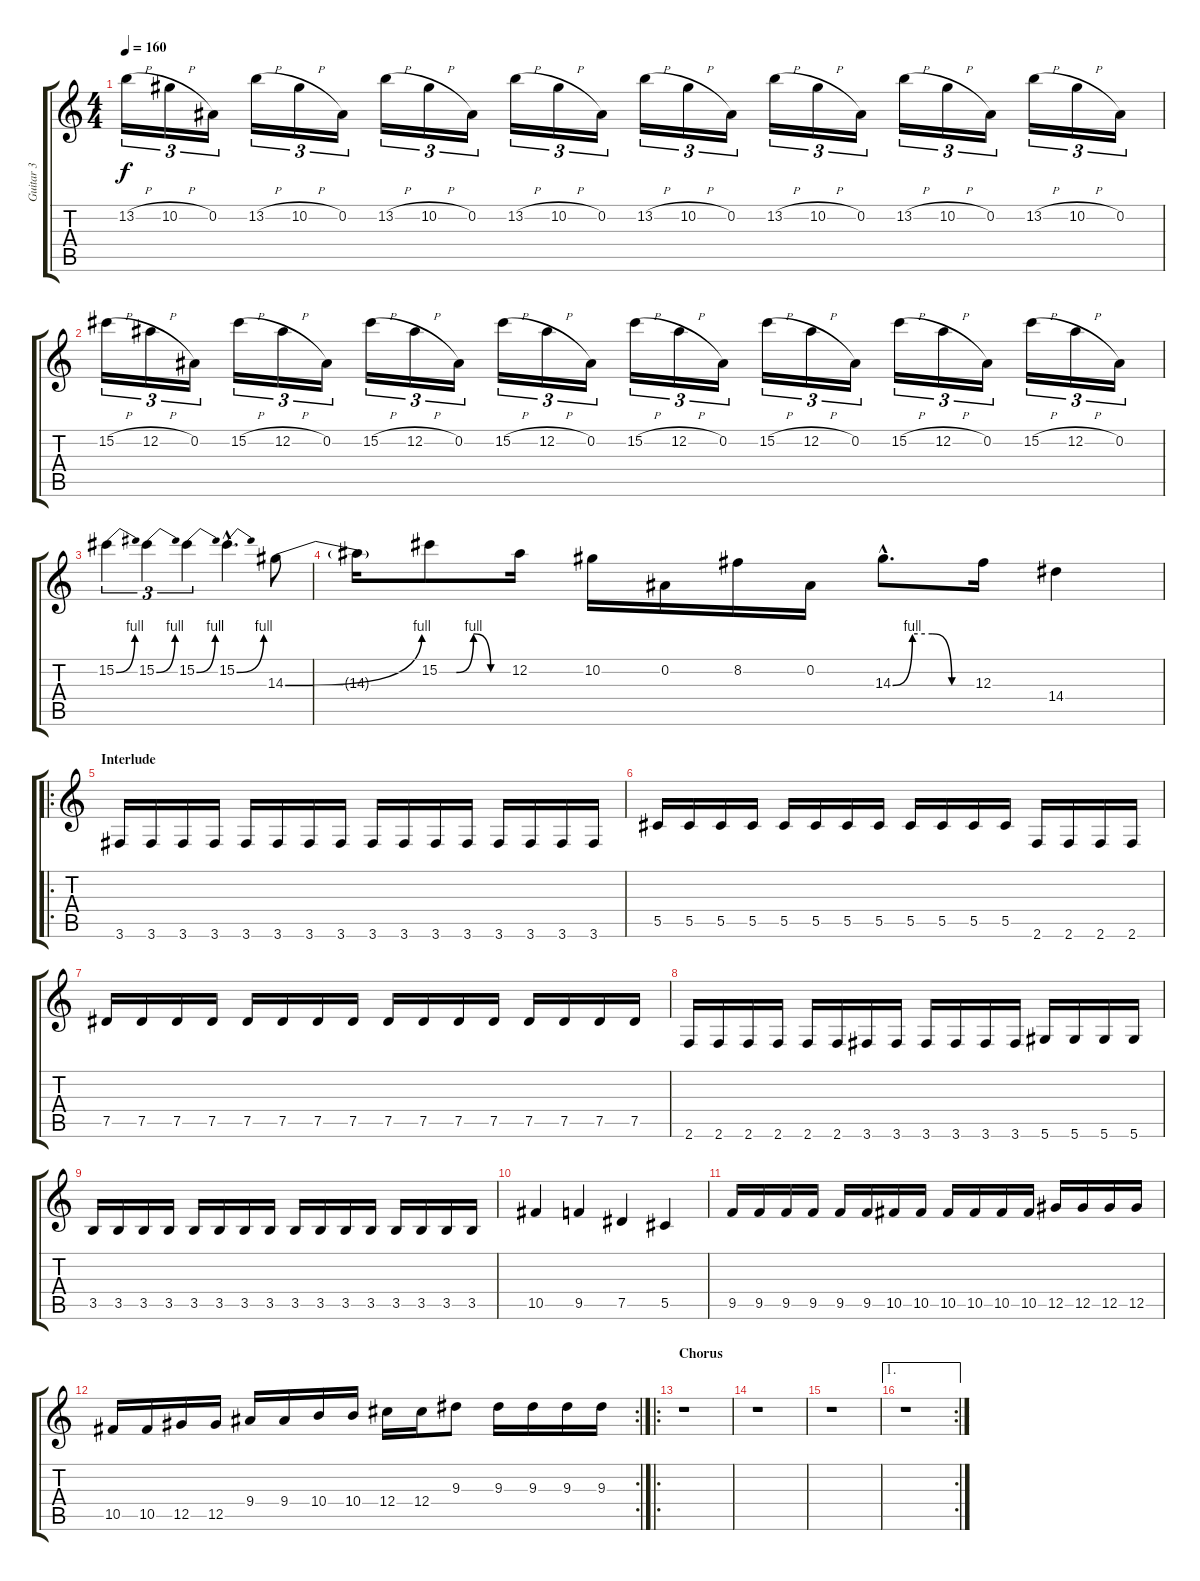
\track ("Guitar 3" "Guitar 3") {instrument distortionguitar}
\staff {score tabs}
\tuning (Eb4 Bb3 Gb3 Db3 Ab2 Eb2) {hide}
\ts (4 4)
\tempo 160
\clef g2
\ks c
13.2{h}.16{tu (3 2) dy f} 10.2{h}.16{tu (3 2)} 0.2.16{tu (3 2)} 13.2{h}.16{tu (3 2)} 10.2{h}.16{tu (3 2)} 0.2.16{tu (3 2)} 13.2{h}.16{tu (3 2)} 10.2{h}.16{tu (3 2)} 0.2.16{tu (3 2)} 13.2{h}.16{tu (3 2)} 10.2{h}.16{tu (3 2)} 0.2.16{tu (3 2)} 13.2{h}.16{tu (3 2)} 10.2{h}.16{tu (3 2)} 0.2.16{tu (3 2)} 13.2{h}.16{tu (3 2)} 10.2{h}.16{tu (3 2)} 0.2.16{tu (3 2)} 13.2{h}.16{tu (3 2)} 10.2{h}.16{tu (3 2)} 0.2.16{tu (3 2)} 13.2{h}.16{tu (3 2)} 10.2{h}.16{tu (3 2)} 0.2.16{tu (3 2)} |
15.2{h}.16{tu (3 2)} 12.2{h}.16{tu (3 2)} 0.2.16{tu (3 2)} 15.2{h}.16{tu (3 2)} 12.2{h}.16{tu (3 2)} 0.2.16{tu (3 2)} 15.2{h}.16{tu (3 2)} 12.2{h}.16{tu (3 2)} 0.2.16{tu (3 2)} 15.2{h}.16{tu (3 2)} 12.2{h}.16{tu (3 2)} 0.2.16{tu (3 2)} 15.2{h}.16{tu (3 2)} 12.2{h}.16{tu (3 2)} 0.2.16{tu (3 2)} 15.2{h}.16{tu (3 2)} 12.2{h}.16{tu (3 2)} 0.2.16{tu (3 2)} 15.2{h}.16{tu (3 2)} 12.2{h}.16{tu (3 2)} 0.2.16{tu (3 2)} 15.2{h}.16{tu (3 2)} 12.2{h}.16{tu (3 2)} 0.2.16{tu (3 2)} |
15.2{be (bend 0 0 60 4)}.4{tu (3 2)} 15.2{be (bend 0 0 60 4)}.4{tu (3 2)} 15.2{be (bend 0 0 60 4)}.4{tu (3 2)} 15.2{be (bend 0 0 60 4) hac}.4{d} 14.3{be (bend 0 0 60 4)}.8 |
14.3{t}.16 15.2{be (custom 0 0 15 0 30 4 45 0 60 0)}.8 12.2.16 10.2.16 0.2.16 8.2.16 0.2.16 14.3{be (custom 0 0 15 4 30 4 45 0 60 0) hac}.8{d} 12.3.16 14.4.4 |
\ro
\section ("" "Interlude")
3.6.16 3.6.16 3.6.16 3.6.16 3.6.16 3.6.16 3.6.16 3.6.16 3.6.16 3.6.16 3.6.16 3.6.16 3.6.16 3.6.16 3.6.16 3.6.16 |
5.5.16 5.5.16 5.5.16 5.5.16 5.5.16 5.5.16 5.5.16 5.5.16 5.5.16 5.5.16 5.5.16 5.5.16 2.6.16 2.6.16 2.6.16 2.6.16 |
7.5.16 7.5.16 7.5.16 7.5.16 7.5.16 7.5.16 7.5.16 7.5.16 7.5.16 7.5.16 7.5.16 7.5.16 7.5.16 7.5.16 7.5.16 7.5.16 |
2.6.16 2.6.16 2.6.16 2.6.16 2.6.16 2.6.16 3.6.16 3.6.16 3.6.16 3.6.16 3.6.16 3.6.16 5.6.16 5.6.16 5.6.16 5.6.16 |
3.5.16 3.5.16 3.5.16 3.5.16 3.5.16 3.5.16 3.5.16 3.5.16 3.5.16 3.5.16 3.5.16 3.5.16 3.5.16 3.5.16 3.5.16 3.5.16 |
10.5.4 9.5.4 7.5.4 5.5.4 |
9.5.16 9.5.16 9.5.16 9.5.16 9.5.16 9.5.16 10.5.16 10.5.16 10.5.16 10.5.16 10.5.16 10.5.16 12.5.16 12.5.16 12.5.16 12.5.16 |
\rc 2
10.5.16 10.5.16 12.5.16 12.5.16 9.4.16 9.4.16 10.4.16 10.4.16 12.4.16 12.4.16 9.3.8 9.3.16 9.3.16 9.3.16 9.3.16 |
\ro
\section ("" "Chorus")
r.1 |
r.1 |
r.1 |
\ae 1
\rc 2
r.1
